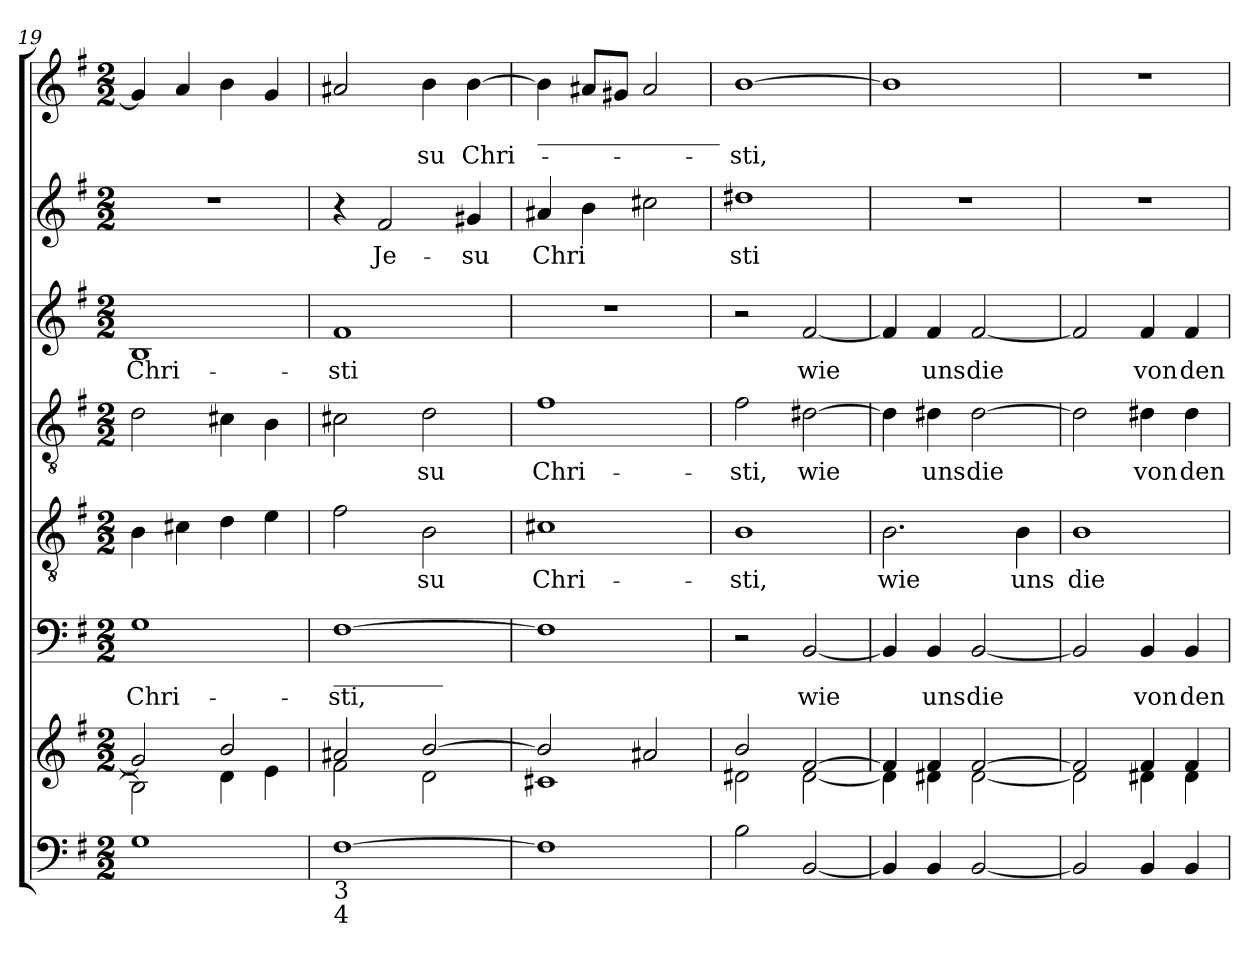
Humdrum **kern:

**kern	**kern	**kern	**text	**kern	**text	**kern	**text	**kern	**text	**kern	**text	**kern	**text
*part7	*part7	*part6	*part6	*part5	*part5	*part4	*part4	*part3	*part3	*part2	*part2	*part1	*part1
*staff8	*staff7	*staff6	*staff6	*staff5	*staff5	*staff4	*staff4	*staff3	*staff3	*staff2	*staff2	*staff1	*staff1
*clefF4	*clefG2	*clefF4	*	*clefGv2	*	*clefGv2	*	*clefG2	*	*clefG2	*	*clefG2	*
*k[f#]	*k[f#]	*k[f#]	*	*k[f#]	*	*k[f#]	*	*k[f#]	*	*k[f#]	*	*k[f#]	*
*G:	*G:	*G:	*	*G:	*	*G:	*	*G:	*	*G:	*	*G:	*
*M2/2	*M2/2	*M2/2	*	*M2/2	*	*M2/2	*	*M2/2	*	*M2/2	*	*M2/2	*
=19	=19	=19	=19	=19	=19	=19	=19	=19	=19	=19	=19	=19	=19
*	*^	*	*	*	*	*	*	*	*	*	*	*	*
!	!	!	!	!LO:LY:b	!	!	!	!	!	!LO:LY:b	!	!	!	!
1G	2g/]	2B\]	1G	Chri-	4B\	.	2d\	.	1B	Chri-	1r	.	4g/]	.
.	.	.	.	.	4c#X\	.	.	.	.	.	.	.	4a/	.
.	2b/	4d\	.	.	4d\	.	4c#X\	.	.	.	.	.	4b\	.
.	.	4e\	.	.	4e\	.	4B\	.	.	.	.	.	4g/	.
=20	=20	=20	=20	=20	=20	=20	=20	=20	=20	=20	=20	=20	=20	=20
!	!	!	!LO:TX:b:t=_________	!	!	!	!	!	!	!	!	!	!	!
!LO:TX:b:t=3	!	!	!	!	!	!	!	!	!	!	!	!	!	!
!LO:TX:b:t=4	!	!	!	!	!	!	!	!	!	!	!	!	!	!
!	!	!	!	!LO:LY:b	!	!	!	!	!	!LO:LY:b	!	!	!	!
[1F#	2a#X/	2f#\	[1F#	-sti,	2f#\	.	2c#X\	.	1f#	-sti	4r	.	2a#X/	.
!	!	!	!	!	!	!	!	!	!	!	!	!LO:LY:b	!	!
.	.	.	.	.	.	.	.	.	.	.	2f#/	Je-	.	.
!	!	!	!	!	!	!LO:LY:b	!	!LO:LY:b	!	!	!	!	!	!LO:LY:b
.	[>2b/	2d\	.	.	2B\	su	2d\	su	.	.	.	.	4b\	su
!	!	!	!	!	!	!	!	!	!	!	!	!LO:LY:b	!	!LO:LY:b
.	.	.	.	.	.	.	.	.	.	.	4g#X/	-su	[4b\	Chri-
!!LO:PB:g=z
=21	=21	=21	=21	=21	=21	=21	=21	=21	=21	=21	=21	=21	=21	=21
!	!	!	!	!	!	!	!	!	!	!	!	!	!LO:TX:b:t=_______________	!
!	!	!	!	!	!	!LO:LY:b	!	!LO:LY:b	!	!	!	!LO:LY:b	!	!
1F#]	2b/]	1c#X	1F#]	.	1c#X	Chri-	1f#	Chri-	1r	.	4a#X/	Chri	4b\]	.
.	.	.	.	.	.	.	.	.	.	.	4b\	.	8a#X/L	.
.	.	.	.	.	.	.	.	.	.	.	.	.	8g#X/J	.
.	2a#X/	.	.	.	.	.	.	.	.	.	2cc#X\	.	2a#/	.
=22	=22	=22	=22	=22	=22	=22	=22	=22	=22	=22	=22	=22	=22	=22
!	!	!	!	!	!	!LO:LY:b	!	!LO:LY:b	!	!	!	!LO:LY:b	!	!LO:LY:b
2B\	2b/	2d#X\	2r	.	1B	-sti,	2f#\	-sti,	2r	.	1dd#X	sti	[1b	-sti,
!	!	!	!	!LO:LY:b	!	!	!	!LO:LY:b	!	!LO:LY:b	!	!	!	!
[2BB/	[>2f#/	[<2d#\	[2BB/	wie	.	.	[2d#X\	wie	[2f#/	wie	.	.	.	.
=23	=23	=23	=23	=23	=23	=23	=23	=23	=23	=23	=23	=23	=23	=23
!	!	!	!	!	!	!LO:LY:b	!	!	!	!	!	!	!	!
4BB/]	4f#/]	4d#\]	4BB/]	.	2.B\	wie	4d#\]	.	4f#/]	.	1r	.	1b]	.
!	!	!	!	!LO:LY:b	!	!	!	!LO:LY:b	!	!LO:LY:b	!	!	!	!
4BB/	4f#/	4d#\	4BB/	uns	.	.	4d#\	uns	4f#/	uns	.	.	.	.
!	!	!	!	!LO:LY:b	!	!	!	!LO:LY:b	!	!LO:LY:b	!	!	!	!
[2BB/	[>2f#/	[<2d#\	[2BB/	die	.	.	[2d#\	die	[2f#/	die	.	.	.	.
!	!	!	!	!	!	!LO:LY:b	!	!	!	!	!	!	!	!
.	.	.	.	.	4B\	uns	.	.	.	.	.	.	.	.
=24	=24	=24	=24	=24	=24	=24	=24	=24	=24	=24	=24	=24	=24	=24
!	!	!	!	!	!	!LO:LY:b	!	!	!	!	!	!	!	!
2BB/]	2f#/]	2d#\]	2BB/]	.	1B	die	2d#\]	.	2f#/]	.	1r	.	1r	.
!	!	!	!	!LO:LY:b	!	!	!	!LO:LY:b	!	!LO:LY:b	!	!	!	!
4BB/	4f#/	4d#\	4BB/	von	.	.	4d#\	von	4f#/	von	.	.	.	.
!	!	!	!	!LO:LY:b	!	!	!	!LO:LY:b	!	!LO:LY:b	!	!	!	!
4BB/	4f#/	4d#\	4BB/	den	.	.	4d#\	den	4f#/	den	.	.	.	.
*	*v	*v	*	*	*	*	*	*	*	*	*	*	*	*
=	=	=	=	=	=	=	=	=	=	=	=	=	=
*-	*-	*-	*-	*-	*-	*-	*-	*-	*-	*-	*-	*-	*-
